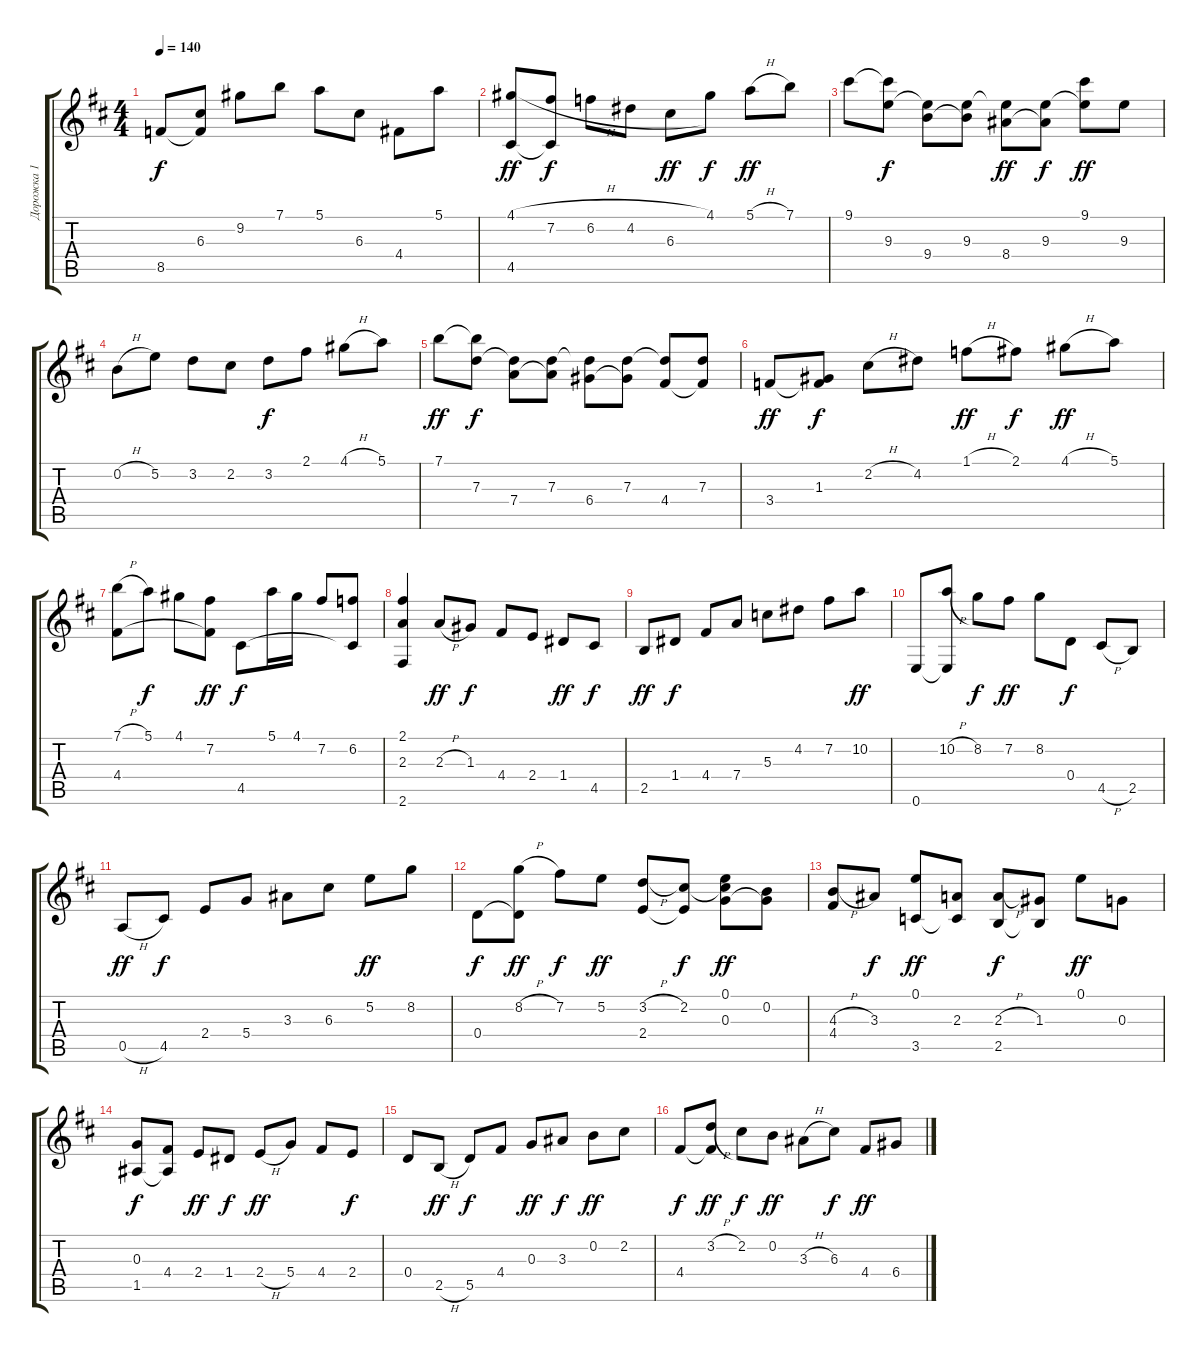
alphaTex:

\track ("Дорожка 1" "Дорожка 1") {instrument acousticguitarsteel}
\staff {score tabs}
\tuning (E4 B3 G3 D3 A2 E2) {hide}
\ts (4 4)
\tempo 140
\clef g2
\ks d
8.5.8{dy f} (6.3 8.5{t}).8 9.2.8 7.1.8 5.1.8 6.3.8 4.4.8 5.1.8 |
(4.1{h} 4.5).8{dy ff} (7.2 4.5{t}).8{dy f} 6.2.8 4.2.8 6.3.8{dy ff} 4.1.8{dy f} 5.1{h}.8{dy ff} 7.1.8 |
9.1.8 (9.1{t} 9.3).8{dy f} (9.3{t} 9.4).8 (9.3 9.4{t}).8 (9.3{t} 8.4).8{dy ff} (9.3 8.4{t}).8{dy f} (9.1 9.3{t}).8{dy ff} 9.3.8 |
0.2{h}.8 5.2.8 3.2.8 2.2.8 3.2.8{dy f} 2.1.8 4.1{h}.8 5.1.8 |
7.1.8{dy ff} (7.1{t} 7.3).8{dy f} (7.3{t} 7.4).8 (7.3 7.4{t}).8 (7.3{t} 6.4).8 (7.3 6.4{t}).8 (7.3{t} 4.4).8 (7.3 4.4{t}).8 |
3.4.8{dy ff} (1.3 3.4{t}).8{dy f} 2.2{h}.8 4.2.8 1.1{h}.8{dy ff} 2.1.8{dy f} 4.1{h}.8{dy ff} 5.1.8 |
(7.1{h} 4.4).8 5.1.8{dy f} 4.1.8 (7.2 4.4{t}).8{dy ff} 4.5.8{dy f} 5.1.16 4.1.16 7.2.8 (6.2 4.5{t}).8 |
(2.1 2.3 2.6).4 2.3{h}.8{dy ff} 1.3.8{dy f} 4.4.8 2.4.8 1.4.8{dy ff} 4.5.8{dy f} |
2.5.8{dy ff} 1.4.8{dy f} 4.4.8 7.4.8 5.3.8 4.2.8 7.2.8 10.2.8{dy ff} |
0.6.8 (10.2{h} 0.6{t}).8 8.2.8{dy f} 7.2.8{dy ff} 8.2.8 0.4.8{dy f} 4.5{h}.8 2.5.8 |
0.5{h}.8{dy ff} 4.5.8{dy f} 2.4.8 5.4.8 3.3.8 6.3.8 5.2.8{dy ff} 8.2.8 |
0.4.8{dy f} (8.2{h} 0.4{t}).8{dy ff} 7.2.8{dy f} 5.2.8{dy ff} (3.2{h} 2.4).8 (2.2 2.4{t}).8{dy f} (0.1 2.2{t} 0.3).8{dy ff} (0.2 0.3{t}).8 |
(4.3{h} 4.4).8 3.3.8{dy f} (0.1 3.5).8{dy ff} (2.3 3.5{t}).8 (2.3{h} 2.5).8{dy f} (1.3 2.5{t}).8 0.1.8{dy ff} 0.3.8 |
(0.3 1.5).8{dy f} (4.4 1.5{t}).8 2.4.8{dy ff} 1.4.8{dy f} 2.4{h}.8{dy ff} 5.4.8 4.4.8 2.4.8{dy f} |
0.4.8 2.5{h}.8{dy ff} 5.5.8{dy f} 4.4.8 0.3.8{dy ff} 3.3.8{dy f} 0.2.8{dy ff} 2.2.8 |
4.4.8{dy f} (3.2{h} 4.4{t}).8{dy ff} 2.2.8{dy f} 0.2.8{dy ff} 3.3{h}.8 6.3.8{dy f} 4.4.8{dy ff} 6.4.8
